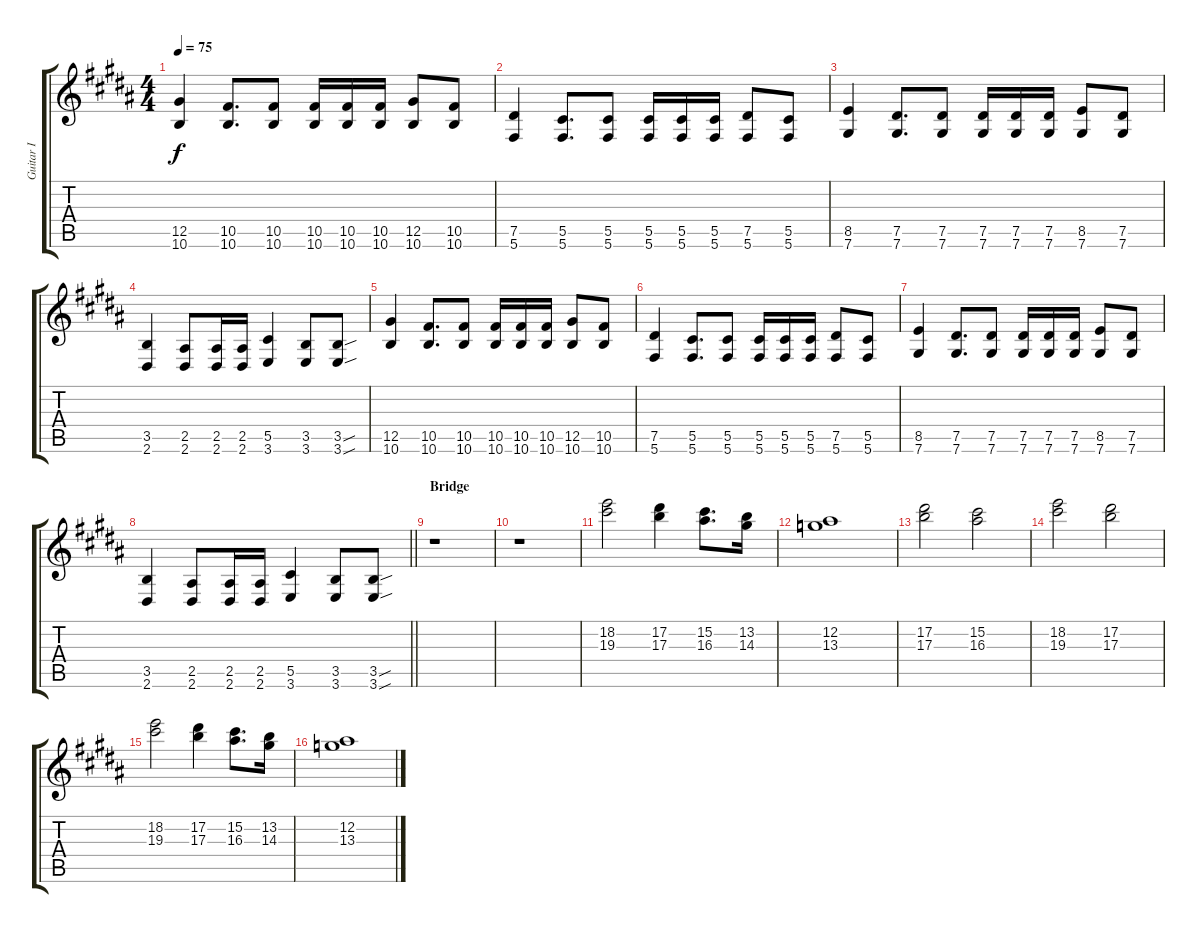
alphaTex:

\track ("Guitar I" "Guitar I") {instrument electricguitarjazz}
\staff {score tabs}
\tuning (Eb4 Bb3 Gb3 Db3 Ab2 Db2) {hide}
\ts (4 4)
\tempo 75
\clef g2
\ks g#minor
(12.5 10.6).4{dy f} (10.5 10.6).8{d} (10.5 10.6).8 (10.5 10.6).16 (10.5 10.6).16 (10.5 10.6).16 (12.5 10.6).8 (10.5 10.6).8 |
(7.5 5.6).4 (5.5 5.6).8{d} (5.5 5.6).8 (5.5 5.6).16 (5.5 5.6).16 (5.5 5.6).16 (7.5 5.6).8 (5.5 5.6).8 |
(8.5 7.6).4 (7.5 7.6).8{d} (7.5 7.6).8 (7.5 7.6).16 (7.5 7.6).16 (7.5 7.6).16 (8.5 7.6).8 (7.5 7.6).8 |
(3.5 2.6).4 (2.5 2.6).8 (2.5 2.6).16 (2.5 2.6).16 (5.5 3.6).4 (3.5 3.6).8 (3.5{sou} 3.6{sou}).8 |
(12.5 10.6).4 (10.5 10.6).8{d} (10.5 10.6).8 (10.5 10.6).16 (10.5 10.6).16 (10.5 10.6).16 (12.5 10.6).8 (10.5 10.6).8 |
(7.5 5.6).4 (5.5 5.6).8{d} (5.5 5.6).8 (5.5 5.6).16 (5.5 5.6).16 (5.5 5.6).16 (7.5 5.6).8 (5.5 5.6).8 |
(8.5 7.6).4 (7.5 7.6).8{d} (7.5 7.6).8 (7.5 7.6).16 (7.5 7.6).16 (7.5 7.6).16 (8.5 7.6).8 (7.5 7.6).8 |
\barLineRight lightlight
(3.5 2.6).4 (2.5 2.6).8 (2.5 2.6).16 (2.5 2.6).16 (5.5 3.6).4 (3.5 3.6).8 (3.5{sou} 3.6{sou}).8 |
\section ("" "Bridge")
r.1 |
r.1 |
(18.2 19.3).2 (17.2 17.3).4 (15.2 16.3).8{d} (13.2 14.3).16 |
(12.2 13.3).1 |
(17.2 17.3).2 (15.2 16.3).2 |
(18.2 19.3).2 (17.2 17.3).2 |
(18.2 19.3).2 (17.2 17.3).4 (15.2 16.3).8{d} (13.2 14.3).16 |
(12.2 13.3).1
